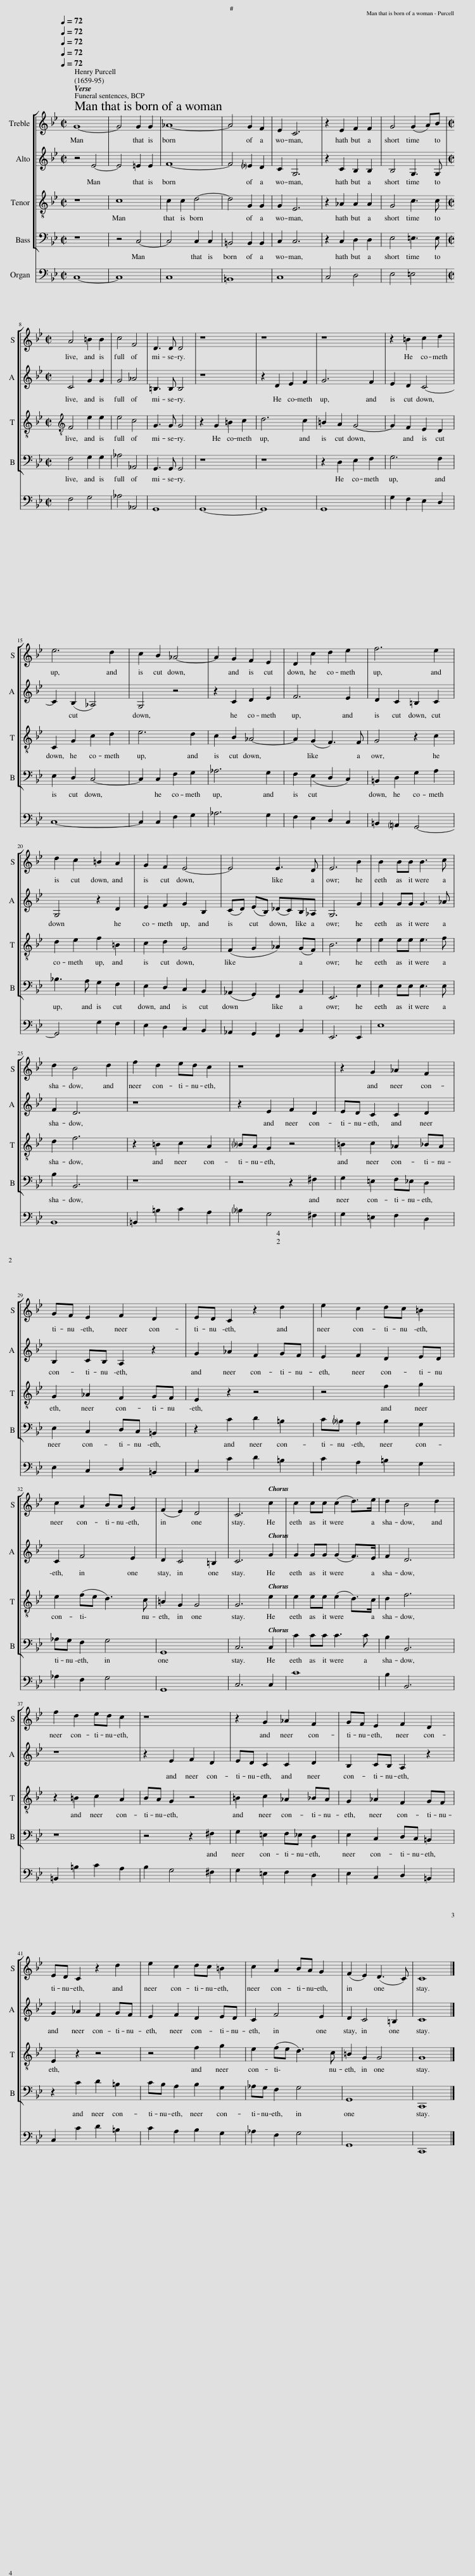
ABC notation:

X:1
%%score [ 1 2 3 4 ] 5
L:1/8
Q:1/4=72
M:2/2
I:linebreak $
K:Bb
V:1 treble
V:2 treble
V:3 treble-8
V:4 bass
V:5 bass
V:1
 G8- | G4 G2 G2 | _A8- | A4 G2 F2 | E2 C6 | %5
 z2 E2 F2 F2 | G4 (G2 A)B |$[M:2/2] A4 =B2 B2 | c4 F4 | D3 D D4 | %10
 z8 | z8 | z8 | z2 =B2 c2 d2 |$ e6 d2 | %15
 c2 B2 _A4- | A2 G2 F2 E2 | D2 c2 d2 e2 | f6 e2 |$ d2 c2 =B2 A2 | %20
 G2 F2 E4- | E4 E3 D | E6 B2 | B2 BB B3 c |$ d2 B4 d2 | %25
 f2 d2 ed c2 | z8 | z2 G2 _A2 F2 |$ GF E2 F2 D2 | ED C2 z2 d2 | %30
 e2 c2 dc =B2 |$ c2 A2 BA G2 | (F2 E2) D4 | C6 c2 | c2 cc (c2 d>)e | %35
 d2 B4 d2 |$ f2 d2 ed c2 | z8 | z2 G2 _A2 F2 | GF E2 F2 D2 |$ %40
 ED C2 z2 d2 | e2 c2 dc =B2 | c2 A2 BA G2 | (F2 E2) (D3 C) | C8 |] %45
V:2
 z4 E4- | E4 =E2 E2 | F8- | F4 !courtesy!_E2 D2 | C2 G,6 | %5
 z2 C2 B,2 B,2 | B,4 G,3 G, |$[M:2/2] C4 G2 G2 | G4 _A4 | =B,3 B, B,4 | %10
 z8 | z2 D2 E2 F2 | G6 F2 | E2 D2 C4- |$ C2 (B,2 _A,4) | %15
 G,4 z4 | z2 C2 D2 E2 | F6 E2 | D2 C2 =B,2 C2 |$ G,4 z2 D2 | %20
 E2 F2 G2 B,2 | (CD) (EB,) (_DC)B,_A, | G,6 G2 | G2 GG G3 _A |$ F2 D6 | %25
 z8 | z2 E2 F2 D2 | ED C2 C2 D2 |$ B,2 CB, A,2 z2 | G2 _A2 F2 GF | %30
 E2 F2 D2 ED |$ C2 F4 E2 | D2 C4 =B,2 | C6 G2 | G2 GG (G2 F>)E | %35
 F2 D6 |$ z8 | z2 E2 F2 D2 | ED C2 C2 D2 | B,2 CB, A,2 z2 |$ %40
 G2 _A2 F2 GF | E2 F2 D2 ED | C2 F4 E2 | D2 C4 =B,2 | C8 |] %45
V:3
 z8 | c8 | c2 c2 d4- | d4 G2 G2 | G2 E6 | %5
 z2 _A2 A2 A2 | G4 c3 c |$[M:2/2][K:treble-8] F4 e2 e2 | e4 c4 | G3 G G4 | %10
 z2 G2 =B2 c2 | d6 c2 | =B2 A2 G4- | G2 F2 E2 D2 |$ C2 G2 c2 d2 | %15
 e6 d2 | c2 B2 _A4- | A2 (G2 F3) F | G4 z2 c2 |$ d2 e2 f2 =B2 | %20
 c2 d2 G4 | (F2 G2 _A2) (GF) | B6 e2 | e2 ee e3 f |$ d2 f6 | %25
 z2 =B2 c2 A2 | !courtesy!_BA G2 z4 | =B2 c2 _A2 _BA |$ G2 _A2 F2 GF | E2 z2 z4 | %30
 z4 f2 g2 |$ e2 (fe d3) c | =B2 G2 G4 | G6 e2 | e2 ee (e2 d>)c | %35
 d2 f6 |$ z2 =B2 c2 A2 | BA G2 z4 | =B2 c2 _A2 _BA | G2 _A2 F2 GF |$ %40
 E2 z2 z4 | z4 f2 g2 | e2 (fe d3) c | =B2 G2 G4 | G8 |] %45
V:4
 z8 | z4 C,4- | C,4 C,2 C,2 | =B,,4 B,,2 B,,2 | C,2 C,6 | %5
 z2 C,2 D,2 D,2 | E,4 =E,3 E, |$[M:2/2] F,4 G,2 G,2 | _A,4 _A,,4 | G,,3 G,, G,,4 | %10
 z8 | z8 | z2 D,2 E,2 F,2 | G,6 F,2 |$ E,2 D,2 C,4- | %15
 C,2 C,2 F,2 G,2 | _A,6 G,2 | F,2 (E,2 D,2 C,2) | =B,,2 D,2 G,2 A,2 |$ _B,3 A, G,2 F,2 | %20
 E,2 D,2 C,2 B,,2 | (_A,,2 G,,2) F,,2 B,,2 | E,,6 E,2 | E,2 E,E, E,3 E, |$ B,2 B,,6 | %25
 z8 | z4 z2 ^F,2 | G,2 =E,2 F,_E, D,2 |$ E,2 C,2 D,C, =B,,2 | z2 C2 D2 =B,2 | %30
 C!courtesy!_B, A,2 B,2 G,2 |$ _A,G, F,2 G,4 | G,,8 | C,6 C,2 | C2 CC C3 C | %35
 B,2 B,,6 |$ z8 | z4 z2 ^F,2 | G,2 =E,2 F,_E, D,2 | E,2 C,2 D,C, =B,,2 |$ %40
 z2 C2 D2 =B,2 | CB, A,2 B,2 G,2 | _A,G, F,2 G,4 | G,,8 | C,,8 |] %45
V:5
 C,8- | C,8 | C,8 | =B,,8 | C,8 | %5
 C,4 D,4 | E,4 =E,4 |$[M:2/2] F,4 G,4 | _A,4 _A,,4 | G,,8 | %10
 G,,8- | G,,8 | G,,8 | G,2 F,2 E,2 D,2 |$ C,8- | %15
 C,2 C,2 F,2 G,2 | _A,6 G,2 | F,2 E,2 D,2 C,2 | =B,,2 !courtesy!=A,,2 G,,4- |$ G,,4 G,2 F,2 | %20
 E,2 D,2 C,2 B,,2 | _A,,2 G,,2 F,,2 B,,2 | E,,6 E,,2 | E,8 |$ B,,8 | %25
 =B,,2 =B,2 C2 A,2 | !courtesy!_B,2 G,4 ^F,2 | G,2 =E,2 F,2 D,2 |$ E,2 C,2 D,2 =B,,2 | C,2 C2 D2 =B,2 | %30
 C2 A,2 =B,2 G,2 |$ _A,2 F,2 G,4 | G,,8 | C,6 C,2 | C8 | %35
 B,2 B,,6 |$ =B,,2 =B,2 C2 A,2 | B,2 G,4 ^F,2 | G,2 =E,2 F,2 D,2 | E,2 C,2 D,2 =B,,2 |$ %40
 C,2 C2 D2 =B,2 | C2 A,2 B,2 G,2 | _A,2 F,2 G,4 | G,,8 | C,,8 |] %45
